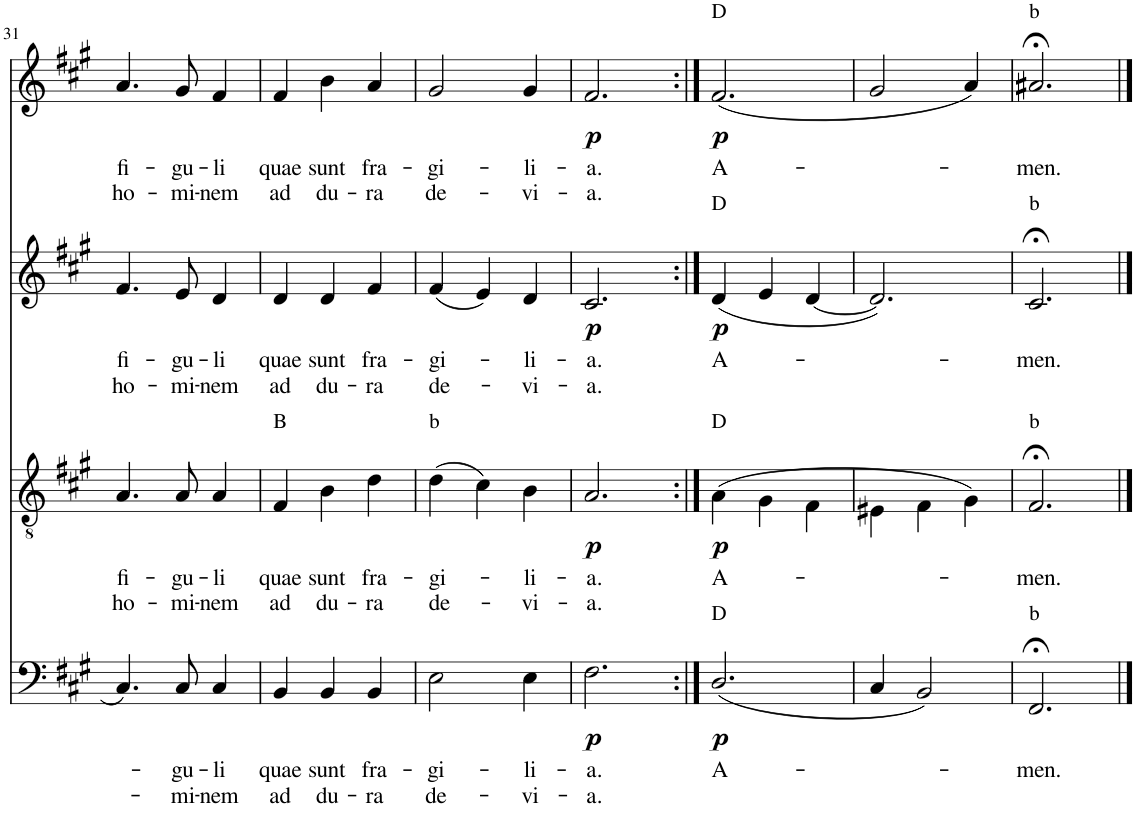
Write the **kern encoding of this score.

**kern	**text	**text	**dynam	**kern	**text	**text	**dynam	**kern	**text	**text	**dynam	**kern	**text	**text	**dynam
*part4	*part4	*part4	*part4	*part3	*part3	*part3	*part3	*part2	*part2	*part2	*part2	*part1	*part1	*part1	*part1
*staff4	*staff4	*staff4	*staff4	*staff3	*staff3	*staff3	*staff3	*staff2	*staff2	*staff2	*staff2	*staff1	*staff1	*staff1	*staff1
*I"Bassi	*	*	*	*I"Tenori	*	*	*	*I"Contralti	*	*	*	*I"Soprani	*	*	*
!!LO:PB:g=z
*clefF4	*	*	*	*clefGv2	*	*	*	*clefG2	*	*	*	*clefG2	*	*	*
*k[f#c#g#]	*	*	*	*k[f#c#g#]	*	*	*	*k[f#c#g#]	*	*	*	*k[f#c#g#]	*	*	*
*A:	*	*	*	*A:	*	*	*	*A:	*	*	*	*A:	*	*	*
*M3/4	*	*	*	*M3/4	*	*	*	*M3/4	*	*	*	*M3/4	*	*	*
=31	=31	=31	=31	=31	=31	=31	=31	=31	=31	=31	=31	=31	=31	=31	=31
!	!	!	!	!	!LO:LY:b	!LO:LY:b	!	!	!LO:LY:b	!LO:LY:b	!	!	!LO:LY:b	!LO:LY:b	!
4.C#/	.	.	.	4.A/	fi-	ho-	.	4.f#/	fi-	ho-	.	4.a/	fi-	ho-	.
!	!LO:LY:b	!LO:LY:b	!	!	!LO:LY:b	!LO:LY:b	!	!	!LO:LY:b	!LO:LY:b	!	!	!LO:LY:b	!LO:LY:b	!
8C#/	-gu-	-mi-	.	8A/	-gu-	-mi-	.	8e/	-gu-	-mi-	.	8g#/	-gu-	-mi-	.
!	!LO:LY:b	!LO:LY:b	!	!	!LO:LY:b	!LO:LY:b	!	!	!LO:LY:b	!LO:LY:b	!	!	!LO:LY:b	!LO:LY:b	!
4C#/	-li	-nem	.	4A/	-li	-nem	.	4d/	-li	-nem	.	4f#/	-li	-nem	.
=32	=32	=32	=32	=32	=32	=32	=32	=32	=32	=32	=32	=32	=32	=32	=32
!	!	!	!	!LO:TX:a:t=B	!	!	!	!	!	!	!	!	!	!	!
!	!LO:LY:b	!LO:LY:b	!	!	!LO:LY:b	!LO:LY:b	!	!	!LO:LY:b	!LO:LY:b	!	!	!LO:LY:b	!LO:LY:b	!
4BB/	quae	ad	.	4F#/	quae	ad	.	4d/	quae	ad	.	4f#/	quae	ad	.
!	!LO:LY:b	!LO:LY:b	!	!	!LO:LY:b	!LO:LY:b	!	!	!LO:LY:b	!LO:LY:b	!	!	!LO:LY:b	!LO:LY:b	!
4BB/	sunt	du-	.	4B\	sunt	du-	.	4d/	sunt	du-	.	4b\	sunt	du-	.
!	!LO:LY:b	!LO:LY:b	!	!	!LO:LY:b	!LO:LY:b	!	!	!LO:LY:b	!LO:LY:b	!	!	!LO:LY:b	!LO:LY:b	!
4BB/	fra-	-ra	.	4d\	fra-	-ra	.	4f#/	fra-	-ra	.	4a/	fra-	-ra	.
=33	=33	=33	=33	=33	=33	=33	=33	=33	=33	=33	=33	=33	=33	=33	=33
!	!	!	!	!LO:TX:a:t=b	!	!	!	!	!	!	!	!	!	!	!
!	!LO:LY:b	!LO:LY:b	!	!	!LO:LY:b	!LO:LY:b	!	!	!LO:LY:b	!LO:LY:b	!	!	!LO:LY:b	!LO:LY:b	!
2E\	-gi-	de-	.	(4d\	-gi-	de-	.	(4f#/	-gi-	de-	.	2g#/	-gi-	de-	.
.	.	.	.	4c#\)	.	.	.	4e/)	.	.	.	.	.	.	.
!	!LO:LY:b	!LO:LY:b	!	!	!LO:LY:b	!LO:LY:b	!	!	!LO:LY:b	!LO:LY:b	!	!	!LO:LY:b	!LO:LY:b	!
4E\	-li-	-vi-	.	4B\	-li-	-vi-	.	4d/	-li-	-vi-	.	4g#/	-li-	-vi-	.
=34	=34	=34	=34	=34	=34	=34	=34	=34	=34	=34	=34	=34	=34	=34	=34
!	!LO:LY:b	!LO:LY:b	!LO:DY:b	!	!LO:LY:b	!LO:LY:b	!LO:DY:b	!	!LO:LY:b	!LO:LY:b	!LO:DY:b	!	!LO:LY:b	!LO:LY:b	!LO:DY:b
2.F#\	-a.	-a.	p	2.A/	-a.	-a.	p	2.c#/	-a.	-a.	p	2.f#/	-a.	-a.	p
=35:|!	=35:|!	=35:|!	=35:|!	=35:|!	=35:|!	=35:|!	=35:|!	=35:|!	=35:|!	=35:|!	=35:|!	=35:|!	=35:|!	=35:|!	=35:|!
!	!	!	!	!	!	!	!	!	!	!	!	!LO:TX:a:t=D	!	!	!
!	!	!	!	!	!	!	!	!LO:TX:a:t=D	!	!	!	!	!	!	!
!	!	!	!	!LO:TX:a:t=D	!	!	!	!	!	!	!	!	!	!	!
!LO:TX:a:t=D	!	!	!	!	!	!	!	!	!	!	!	!	!	!	!
!	!LO:LY:b	!	!LO:DY:b	!	!LO:LY:b	!	!LO:DY:b	!	!LO:LY:b	!	!LO:DY:b	!	!LO:LY:b	!	!LO:DY:b
(2.D/	A-	.	p	(4A\	A-	.	p	(4d/	A-	.	p	(2.f#/	A-	.	p
.	.	.	.	4G#\	.	.	.	4e/	.	.	.	.	.	.	.
.	.	.	.	4F#\	.	.	.	[4d/	.	.	.	.	.	.	.
=36	=36	=36	=36	=36	=36	=36	=36	=36	=36	=36	=36	=36	=36	=36	=36
4C#/	.	.	.	4E#X\	.	.	.	2.d/])	.	.	.	2g#/	.	.	.
2BB/)	.	.	.	4F#\	.	.	.	.	.	.	.	.	.	.	.
.	.	.	.	4G#\)	.	.	.	.	.	.	.	4a/)	.	.	.
=37	=37	=37	=37	=37	=37	=37	=37	=37	=37	=37	=37	=37	=37	=37	=37
!	!	!	!	!	!	!	!	!	!	!	!	!LO:TX:a:t=b	!	!	!
!	!	!	!	!	!	!	!	!LO:TX:a:t=b	!	!	!	!	!	!	!
!	!	!	!	!LO:TX:a:t=b	!	!	!	!	!	!	!	!	!	!	!
!LO:TX:a:t=b	!	!	!	!	!	!	!	!	!	!	!	!	!	!	!
!	!LO:LY:b	!	!	!	!LO:LY:b	!	!	!	!LO:LY:b	!	!	!	!LO:LY:b	!	!
2.FF#;</	-men.	.	.	2.F#;</	-men.	.	.	2.c#;</	-men.	.	.	2.a#X;</	-men.	.	.
==	==	==	==	==	==	==	==	==	==	==	==	==	==	==	==
*-	*-	*-	*-	*-	*-	*-	*-	*-	*-	*-	*-	*-	*-	*-	*-
